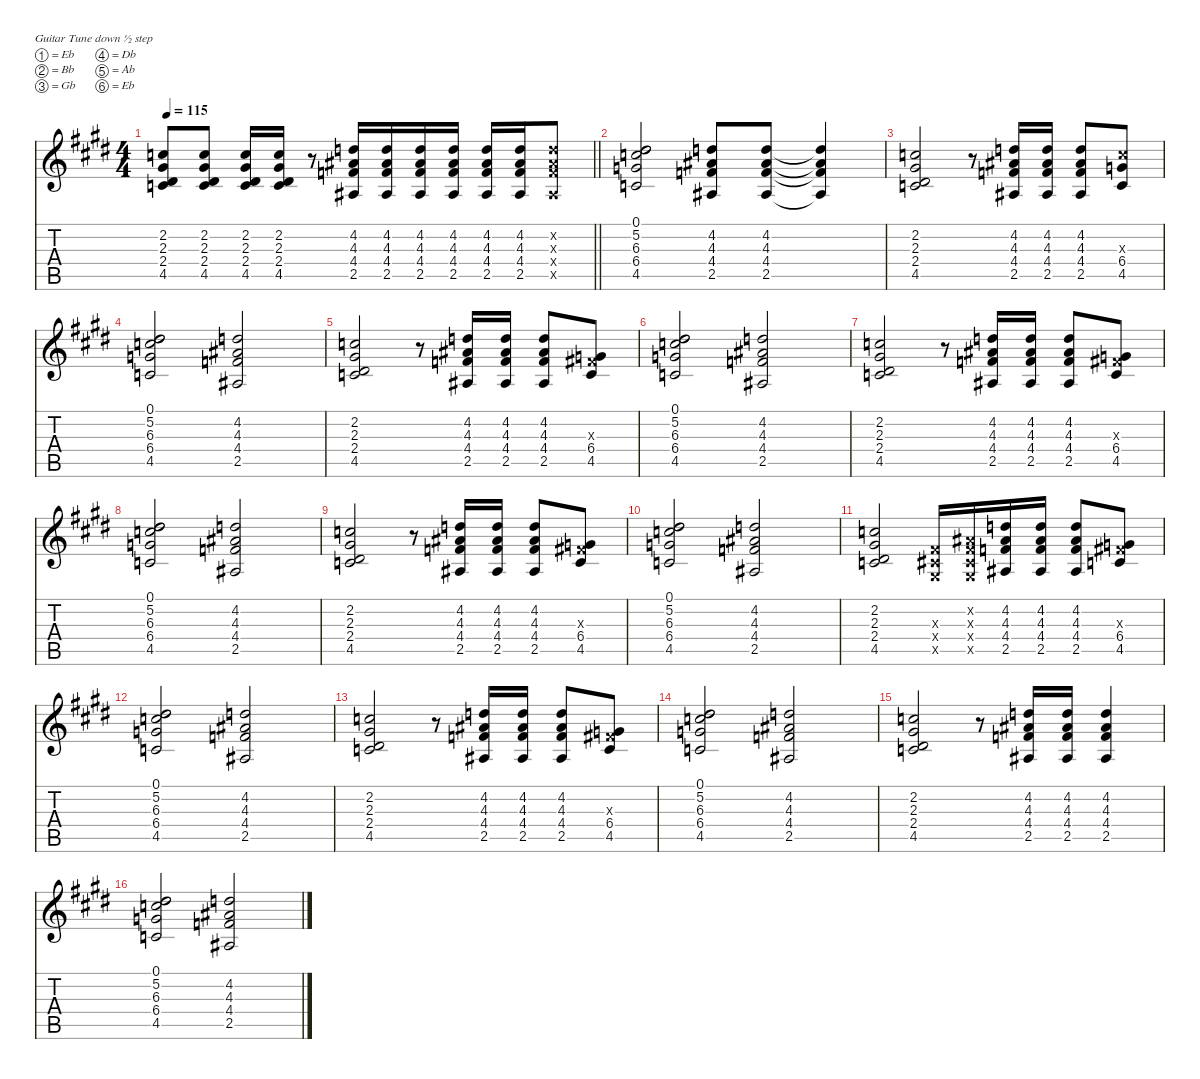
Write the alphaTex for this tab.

\defaultSystemsLayout 4
\hideDynamics
\bracketExtendMode nobrackets
\singleTrackTrackNamePolicy hidden
\multiTrackTrackNamePolicy hidden
\otherSystemsTrackNameOrientation horizontal
\track ("Clean Gtr" "el.guit.") {defaultSystemsLayout 4 instrument overdrivenguitar}
\staff {score tabs}
\tuning (Eb4 Bb3 Gb3 Db3 Ab2 Eb2)
\ts (4 4)
\tempo 115
\clef g2
\barLineRight lightlight
\ks c#minor
(2.2{acc forcenatural} 2.3{acc #} 2.4{acc #} 4.5{acc forcenatural}).8{dy f beam Up} (2.2{acc forcenatural} 2.3{acc #} 2.4{acc #} 4.5{acc forcenatural}).8{beam Up} (2.2{acc forcenatural} 2.3{acc #} 2.4{acc #} 4.5{acc forcenatural}).16{beam Up} (2.2{acc forcenatural} 2.3{acc #} 2.4{acc #} 4.5{acc forcenatural}).16{beam Up} r.8{beam Up} (4.2{acc forcenatural} 4.3{acc #} 4.4{acc forcenatural} 2.5{acc #}).16{beam Up} (4.2{acc forcenatural} 4.3{acc #} 4.4{acc forcenatural} 2.5{acc #}).16{beam Up} (4.2{acc forcenatural} 4.3{acc #} 4.4{acc forcenatural} 2.5{acc #}).16{beam Up} (4.2{acc forcenatural} 4.3{acc #} 4.4{acc forcenatural} 2.5{acc #}).16{beam Up} (4.2{acc forcenatural} 4.3{acc #} 4.4{acc forcenatural} 2.5{acc #}).16{beam Up} (4.2{acc forcenatural} 4.3{acc #} 4.4{acc forcenatural} 2.5{acc #}).16{beam Up} (4.2{x acc forcenatural} 4.3{x acc #} 4.4{x acc forcenatural} 2.5{x acc #}).8{beam Up} |
(0.1{acc #} 5.2{acc #} 6.3{acc forcenatural} 6.4{acc forcenatural} 4.5{acc forcenatural}).2{beam Up} (4.2{acc forcenatural} 4.3{acc #} 4.4{acc forcenatural} 2.5{acc #}).8{beam Up} (4.2{acc forcenatural} 4.3{acc #} 4.4{acc forcenatural} 2.5{acc #}).8{beam Up} (4.2{t acc forcenatural} 4.3{t acc #} 4.4{t acc forcenatural} 2.5{t acc #}).4{beam Up} |
(2.2{acc forcenatural} 2.3{acc #} 2.4{acc #} 4.5{acc forcenatural}).2{beam Up} r.8{beam Up} (4.2{acc forcenatural} 4.3{acc #} 4.4{acc forcenatural} 2.5{acc #}).16{beam Up} (4.2{acc forcenatural} 4.3{acc #} 4.4{acc forcenatural} 2.5{acc #}).16{beam Up} (4.2{acc forcenatural} 4.3{acc #} 4.4{acc forcenatural} 2.5{acc #}).8{beam Up} (6.3{x acc forcenatural} 6.4{acc forcenatural} 4.5{acc forcenatural}).8{beam Up} |
(0.1{acc #} 5.2{acc #} 6.3{acc forcenatural} 6.4{acc forcenatural} 4.5{acc forcenatural}).2{beam Up} (4.2{acc forcenatural} 4.3{acc #} 4.4{acc forcenatural} 2.5{acc #}).2{beam Up} |
(2.2{acc forcenatural} 2.3{acc #} 2.4{acc #} 4.5{acc forcenatural}).2{beam Up} r.8{beam Up} (4.2{acc forcenatural} 4.3{acc #} 4.4{acc forcenatural} 2.5{acc #}).16{beam Up} (4.2{acc forcenatural} 4.3{acc #} 4.4{acc forcenatural} 2.5{acc #}).16{beam Up} (4.2{acc forcenatural} 4.3{acc #} 4.4{acc forcenatural} 2.5{acc #}).8{beam Up} (0.3{x acc #} 6.4{acc forcenatural} 4.5{acc forcenatural}).8{beam Up} |
(0.1{acc #} 5.2{acc #} 6.3{acc forcenatural} 6.4{acc forcenatural} 4.5{acc forcenatural}).2{beam Up} (4.2{acc forcenatural} 4.3{acc #} 4.4{acc forcenatural} 2.5{acc #}).2{beam Up} |
(2.2{acc forcenatural} 2.3{acc #} 2.4{acc #} 4.5{acc forcenatural}).2{beam Up} r.8{beam Up} (4.2{acc forcenatural} 4.3{acc #} 4.4{acc forcenatural} 2.5{acc #}).16{beam Up} (4.2{acc forcenatural} 4.3{acc #} 4.4{acc forcenatural} 2.5{acc #}).16{beam Up} (4.2{acc forcenatural} 4.3{acc #} 4.4{acc forcenatural} 2.5{acc #}).8{beam Up} (0.3{x acc #} 6.4{acc forcenatural} 4.5{acc forcenatural}).8{beam Up} |
(0.1{acc #} 5.2{acc #} 6.3{acc forcenatural} 6.4{acc forcenatural} 4.5{acc forcenatural}).2{beam Up} (4.2{acc forcenatural} 4.3{acc #} 4.4{acc forcenatural} 2.5{acc #}).2{beam Up} |
(2.2{acc forcenatural} 2.3{acc #} 2.4{acc #} 4.5{acc forcenatural}).2{beam Up} r.8{beam Up} (4.2{acc forcenatural} 4.3{acc #} 4.4{acc forcenatural} 2.5{acc #}).16{beam Up} (4.2{acc forcenatural} 4.3{acc #} 4.4{acc forcenatural} 2.5{acc #}).16{beam Up} (4.2{acc forcenatural} 4.3{acc #} 4.4{acc forcenatural} 2.5{acc #}).8{beam Up} (0.3{x acc #} 6.4{acc forcenatural} 4.5{acc forcenatural}).8{beam Up} |
(0.1{acc #} 5.2{acc #} 6.3{acc forcenatural} 6.4{acc forcenatural} 4.5{acc forcenatural}).2{beam Up} (4.2{acc forcenatural} 4.3{acc #} 4.4{acc forcenatural} 2.5{acc #}).2{beam Up} |
(2.2{acc forcenatural} 2.3{acc #} 2.4{acc #} 4.5{acc forcenatural}).2{beam Up} (0.3{x acc #} 0.4{x acc #} 0.5{x acc #}).16{beam Up} (0.2{x acc #} 0.3{x acc #} 0.4{x acc #} 0.5{x acc #}).16{beam Up} (4.2{acc forcenatural} 4.3{acc #} 4.4{acc forcenatural} 2.5{acc #}).16{beam Up} (4.2{acc forcenatural} 4.3{acc #} 4.4{acc forcenatural} 2.5{acc #}).16{beam Up} (4.2{acc forcenatural} 4.3{acc #} 4.4{acc forcenatural} 2.5{acc #}).8{beam Up} (0.3{x acc #} 6.4{acc forcenatural} 4.5{acc forcenatural}).8{beam Up} |
(0.1{acc #} 5.2{acc #} 6.3{acc forcenatural} 6.4{acc forcenatural} 4.5{acc forcenatural}).2{beam Up} (4.2{acc forcenatural} 4.3{acc #} 4.4{acc forcenatural} 2.5{acc #}).2{beam Up} |
(2.2{acc forcenatural} 2.3{acc #} 2.4{acc #} 4.5{acc forcenatural}).2{beam Up} r.8{beam Up} (4.2{acc forcenatural} 4.3{acc #} 4.4{acc forcenatural} 2.5{acc #}).16{beam Up} (4.2{acc forcenatural} 4.3{acc #} 4.4{acc forcenatural} 2.5{acc #}).16{beam Up} (4.2{acc forcenatural} 4.3{acc #} 4.4{acc forcenatural} 2.5{acc #}).8{beam Up} (0.3{x acc #} 6.4{acc forcenatural} 4.5{acc forcenatural}).8{beam Up} |
(0.1{acc #} 5.2{acc #} 6.3{acc forcenatural} 6.4{acc forcenatural} 4.5{acc forcenatural}).2{beam Up} (4.2{acc forcenatural} 4.3{acc #} 4.4{acc forcenatural} 2.5{acc #}).2{beam Up} |
(2.2{acc forcenatural} 2.3{acc #} 2.4{acc #} 4.5{acc forcenatural}).2{beam Up} r.8{beam Up} (4.2{acc forcenatural} 4.3{acc #} 4.4{acc forcenatural} 2.5{acc #}).16{beam Up} (4.2{acc forcenatural} 4.3{acc #} 4.4{acc forcenatural} 2.5{acc #}).16{beam Up} (4.2{acc forcenatural} 4.3{acc #} 4.4{acc forcenatural} 2.5{acc #}).4{beam Up} |
(0.1{acc #} 5.2{acc #} 6.3{acc forcenatural} 6.4{acc forcenatural} 4.5{acc forcenatural}).2{beam Up} (4.2{acc forcenatural} 4.3{acc #} 4.4{acc forcenatural} 2.5{acc #}).2{beam Up}
